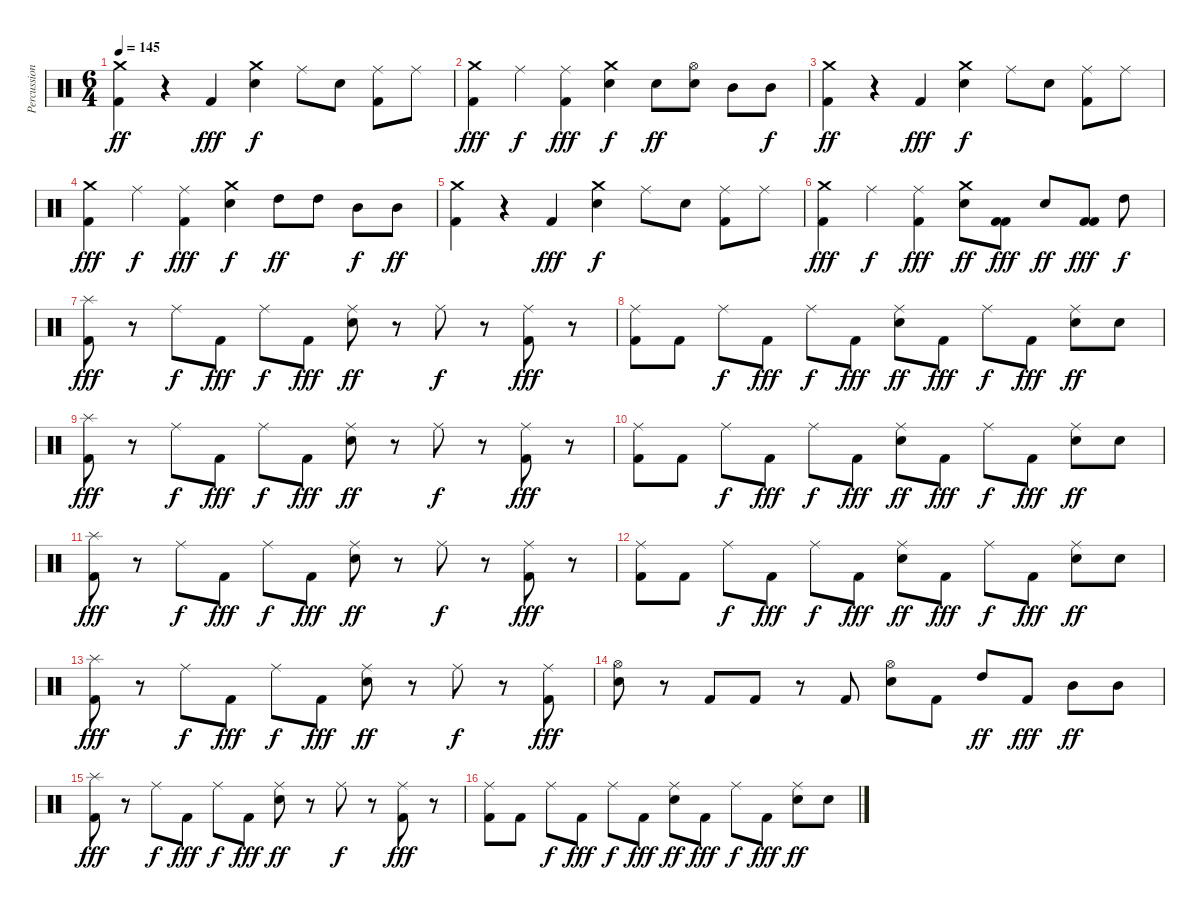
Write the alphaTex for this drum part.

\track ("Percussion" "Percussion") {instrument percussion}
\staff {score}
\articulation defaults
\ts (6 4)
\tempo 145
\clef neutral
\ks c
("Crash medium (hit)" "Kick (hit) 2").4{dy ff} r.4 "Kick (hit) 2".4{dy fff} ("Crash medium (hit)" "Snare (hit) 2").4{dy f} "Ride (middle)".8 "Snare (hit)".8 ("Ride (middle)" "Kick (hit) 2").8 "Ride (middle)".8 |
("Crash medium (hit)" "Kick (hit) 2").4{dy fff} "Ride (middle)".4{dy f} ("Ride (middle)" "Kick (hit) 2").4{dy fff} ("Crash medium (hit)" "Snare (hit) 2").4{dy f} "Snare (hit) 2".8{dy ff} ("Hi-Hat (open)" "Snare (hit) 2").8 "Mid Tom (hit)".8 "Mid Tom (hit)".8{dy f} |
("Crash medium (hit)" "Kick (hit) 2").4{dy ff} r.4 "Kick (hit) 2".4{dy fff} ("Crash medium (hit)" "Snare (hit) 2").4{dy f} "Ride (middle)".8 "Snare (hit)".8 ("Ride (middle)" "Kick (hit) 2").8 "Ride (middle)".8 |
("Crash medium (hit)" "Kick (hit) 2").4{dy fff} "Ride (middle)".4{dy f} ("Ride (middle)" "Kick (hit) 2").4{dy fff} ("Crash medium (hit)" "Snare (hit) 2").4{dy f} "High Tom (hit)".8{dy ff} "High Tom (hit)".8 "Mid Tom (hit)".8{dy f} "Mid Tom (hit)".8{dy ff} |
("Crash medium (hit)" "Kick (hit) 2").4 r.4 "Kick (hit) 2".4{dy fff} ("Crash medium (hit)" "Snare (hit) 2").4{dy f} "Ride (middle)".8 "Snare (hit)".8 ("Ride (middle)" "Kick (hit) 2").8 "Ride (middle)".8 |
("Crash medium (hit)" "Kick (hit) 2").4{dy fff} "Ride (middle)".4{dy f} ("Ride (middle)" "Kick (hit) 2").4{dy fff} ("Crash medium (hit)" "Snare (hit) 2").8{dy ff} ("Kick (hit) 2" "Kick (hit) 2").8{dy fff} "Snare (hit) 2".8{dy ff} ("Kick (hit) 2" "Kick (hit) 2").8{dy fff} "High Tom (hit)".8{dy f} |
("Splash (hit)" "Kick (hit) 2").8{dy fff} r.8 "Ride (middle)".8{dy f} "Kick (hit) 2".8{dy fff} "Ride (middle)".8{dy f} "Kick (hit) 2".8{dy fff} ("Ride (middle)" "Snare (hit) 2").8{dy ff} r.8 "Ride (middle)".8{dy f} r.8 ("Ride (middle)" "Kick (hit) 2").8{dy fff} r.8 |
("Ride (middle)" "Kick (hit) 2").8 "Kick (hit) 2".8 "Ride (middle)".8{dy f} "Kick (hit) 2".8{dy fff} "Ride (middle)".8{dy f} "Kick (hit) 2".8{dy fff} ("Ride (middle)" "Snare (hit) 2").8{dy ff} "Kick (hit) 2".8{dy fff} "Ride (middle)".8{dy f} "Kick (hit) 2".8{dy fff} ("Ride (middle)" "Snare (hit) 2").8{dy ff} "Snare (hit) 2".8 |
("Splash (hit)" "Kick (hit) 2").8{dy fff} r.8 "Ride (middle)".8{dy f} "Kick (hit) 2".8{dy fff} "Ride (middle)".8{dy f} "Kick (hit) 2".8{dy fff} ("Ride (middle)" "Snare (hit) 2").8{dy ff} r.8 "Ride (middle)".8{dy f} r.8 ("Ride (middle)" "Kick (hit) 2").8{dy fff} r.8 |
("Ride (middle)" "Kick (hit) 2").8 "Kick (hit) 2".8 "Ride (middle)".8{dy f} "Kick (hit) 2".8{dy fff} "Ride (middle)".8{dy f} "Kick (hit) 2".8{dy fff} ("Ride (middle)" "Snare (hit) 2").8{dy ff} "Kick (hit) 2".8{dy fff} "Ride (middle)".8{dy f} "Kick (hit) 2".8{dy fff} ("Ride (middle)" "Snare (hit) 2").8{dy ff} "Snare (hit) 2".8 |
("Splash (hit)" "Kick (hit) 2").8{dy fff} r.8 "Ride (middle)".8{dy f} "Kick (hit) 2".8{dy fff} "Ride (middle)".8{dy f} "Kick (hit) 2".8{dy fff} ("Ride (middle)" "Snare (hit) 2").8{dy ff} r.8 "Ride (middle)".8{dy f} r.8 ("Ride (middle)" "Kick (hit) 2").8{dy fff} r.8 |
("Ride (middle)" "Kick (hit) 2").8 "Kick (hit) 2".8 "Ride (middle)".8{dy f} "Kick (hit) 2".8{dy fff} "Ride (middle)".8{dy f} "Kick (hit) 2".8{dy fff} ("Ride (middle)" "Snare (hit) 2").8{dy ff} "Kick (hit) 2".8{dy fff} "Ride (middle)".8{dy f} "Kick (hit) 2".8{dy fff} ("Ride (middle)" "Snare (hit) 2").8{dy ff} "Snare (hit) 2".8 |
("Splash (hit)" "Kick (hit) 2").8{dy fff} r.8 "Ride (middle)".8{dy f} "Kick (hit) 2".8{dy fff} "Ride (middle)".8{dy f} "Kick (hit) 2".8{dy fff} ("Ride (middle)" "Snare (hit) 2").8{dy ff} r.8 "Ride (middle)".8{dy f} r.8 ("Ride (middle)" "Kick (hit) 2").8{dy fff} |
("Hi-Hat (open)" "Snare (hit) 2").8 r.8 "Kick (hit) 2".8 "Kick (hit) 2".8 r.8 "Kick (hit) 2".8 ("Hi-Hat (open)" "Snare (hit) 2").8 "Kick (hit) 2".8 "High Tom (hit)".8{dy ff} "Kick (hit) 2".8{dy fff} "Mid Tom (hit)".8{dy ff} "Mid Tom (hit)".8 |
("Splash (hit)" "Kick (hit) 2").8{dy fff} r.8 "Ride (middle)".8{dy f} "Kick (hit) 2".8{dy fff} "Ride (middle)".8{dy f} "Kick (hit) 2".8{dy fff} ("Ride (middle)" "Snare (hit) 2").8{dy ff} r.8 "Ride (middle)".8{dy f} r.8 ("Ride (middle)" "Kick (hit) 2").8{dy fff} r.8 |
("Ride (middle)" "Kick (hit) 2").8 "Kick (hit) 2".8 "Ride (middle)".8{dy f} "Kick (hit) 2".8{dy fff} "Ride (middle)".8{dy f} "Kick (hit) 2".8{dy fff} ("Ride (middle)" "Snare (hit) 2").8{dy ff} "Kick (hit) 2".8{dy fff} "Ride (middle)".8{dy f} "Kick (hit) 2".8{dy fff} ("Ride (middle)" "Snare (hit) 2").8{dy ff} "Snare (hit) 2".8
